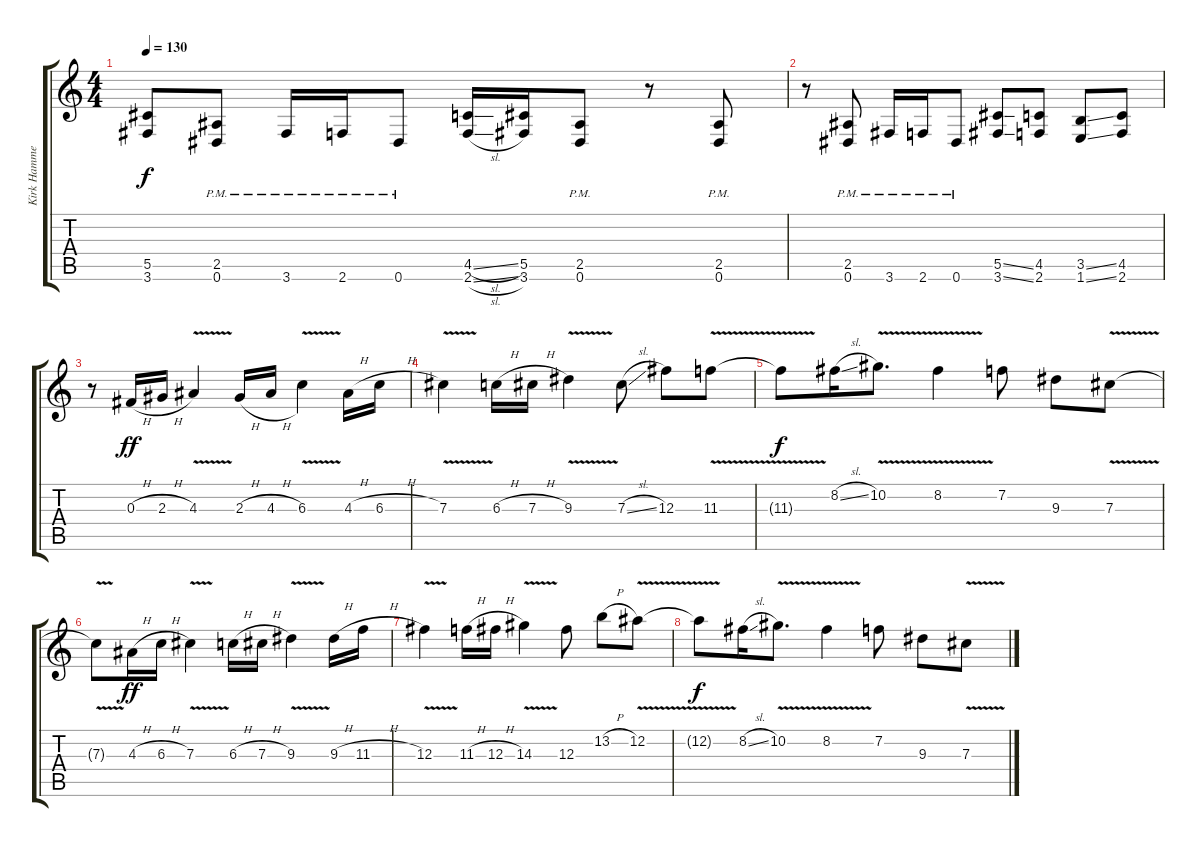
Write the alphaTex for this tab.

\track ("Kirk Hammett" "Kirk Hamme") {instrument distortionguitar}
\staff {score tabs}
\tuning (Eb4 Bb3 Gb3 Db3 Ab2 Eb2) {hide}
\ts (4 4)
\tempo 130
\clef g2
\ks c
(5.5 3.6).8{dy f} (2.5{pm} 0.6{pm}).8 3.6{pm}.16 2.6{pm}.16 0.6{pm}.8 (4.5{sl} 2.6{sl}).16 (5.5 3.6).16 (2.5{pm} 0.6{pm}).8 r.8 (2.5{pm} 0.6{pm}).8 |
r.8 (2.5{pm} 0.6{pm}).8 3.6{pm}.16 2.6{pm}.16 0.6{pm}.8 (5.5{ss} 3.6{ss}).8 (4.5 2.6).8 (3.5{ss} 1.6{ss}).8 (4.5 2.6).8 |
r.8 0.3{h}.16{dy ff} 2.3{h}.16 4.3{v}.4 2.3{h}.16 4.3{h}.16 6.3{v}.4 4.3{h}.16 6.3{h}.16 |
7.3{v}.4 6.3{h}.16 7.3{h}.16 9.3{v}.4 7.3{sl}.8 12.3.8 11.3{v}.8 |
11.3{t}.8{dy f} 8.2{sl}.16 10.2{v}.8{d} 8.2{v}.4 7.2.8 9.3.8 7.3{v}.8 |
7.3{t}.8 4.3{h}.16{dy ff} 6.3{h}.16 7.3{v}.4 6.3{h}.16 7.3{h}.16 9.3{v}.4 9.3{h}.16 11.3{h}.16 |
12.3{v}.4 11.3{h}.16 12.3{h}.16 14.3{v}.4 12.3.8 13.2{h}.8 12.2{v}.8 |
12.2{t}.8{dy f} 8.2{sl}.16 10.2{v}.8{d} 8.2{v}.4 7.2.8 9.3.8 7.3{v}.8
